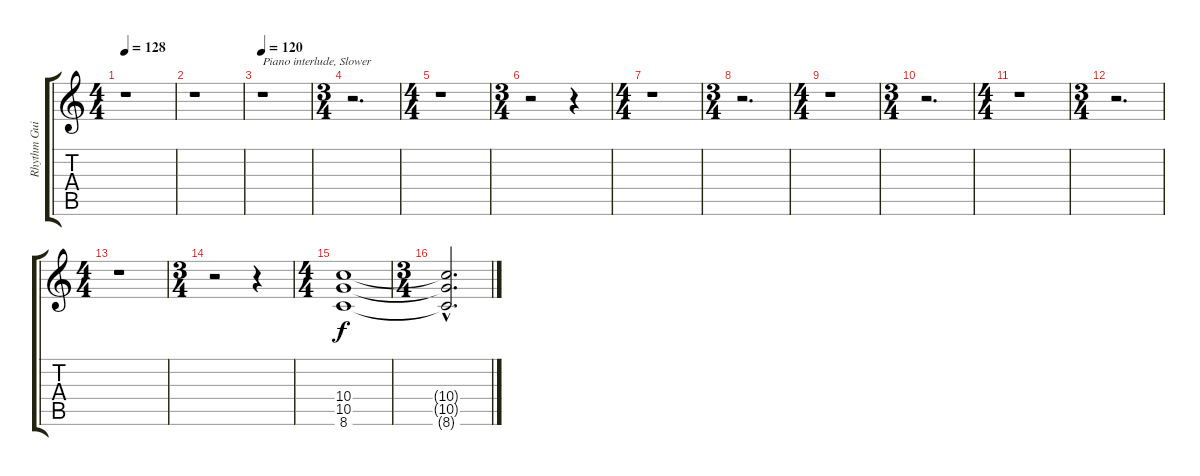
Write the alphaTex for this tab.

\track ("Rhythm Guitar" "Rhythm Gui") {instrument overdrivenguitar}
\staff {score tabs}
\tuning (E4 B3 G3 D3 A2 E2) {hide}
\ts (4 4)
\tempo 128
\clef g2
\ks c
r.1{dy f} |
r.1 |
\tempo 120
r.1{txt "Piano interlude, Slower"} |
\ts (3 4)
r.2{d} |
\ts (4 4)
r.1 |
\ts (3 4)
r.2 r.4 |
\ts (4 4)
r.1 |
\ts (3 4)
r.2{d} |
\ts (4 4)
r.1 |
\ts (3 4)
r.2{d} |
\ts (4 4)
r.1 |
\ts (3 4)
r.2{d} |
\ts (4 4)
r.1 |
\ts (3 4)
r.2 r.4 |
\ts (4 4)
(10.4 10.5 8.6).1 |
\ts (3 4)
(10.4{hac t} 10.5{hac t} 8.6{hac t}).2{d}
